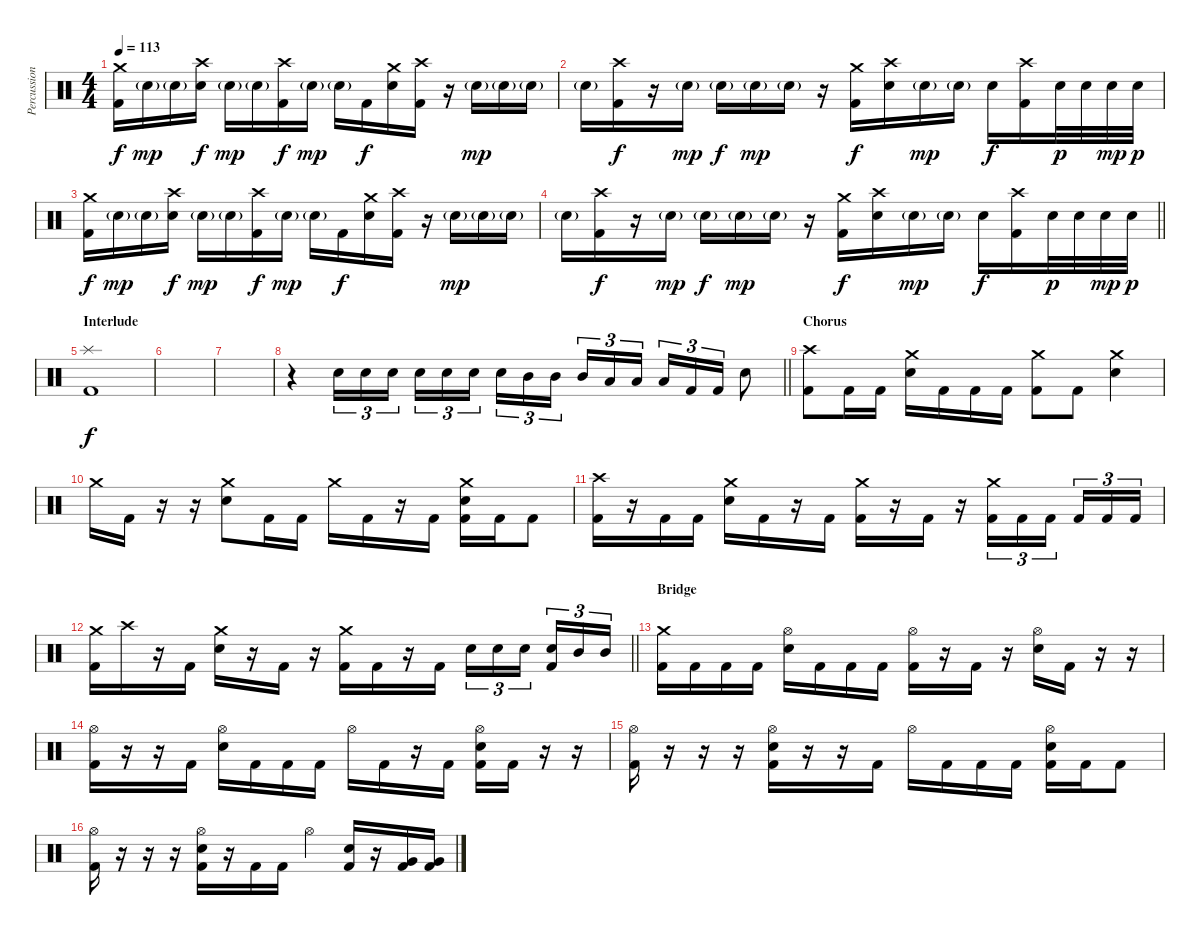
\track ("Percussion" "Percussion") {instrument percussion}
\staff {score}
\articulation defaults
\ts (4 4)
\tempo 113
\clef neutral
\ks c
("Crash medium (hit)" "Kick (hit) 2").16{dy f} "Electric Snare (hit)"{g}.16{dy mp} "Electric Snare (hit)"{g}.16 ("Crash high (hit)" "Electric Snare (hit)").16{dy f} "Electric Snare (hit)"{g}.16{dy mp} "Electric Snare (hit)"{g}.16 ("Crash high (hit)" "Kick (hit) 2").16{dy f} "Electric Snare (hit)"{g}.16{dy mp} "Electric Snare (hit)"{g}.16 "Kick (hit) 2".16{dy f} ("Crash medium (hit)" "Electric Snare (hit)").16 ("Crash high (hit)" "Kick (hit) 2").16 r.16 "Electric Snare (hit)"{g}.16{dy mp} "Electric Snare (hit)"{g}.16 "Electric Snare (hit)"{g}.16 |
"Electric Snare (hit)"{g}.16 ("Crash high (hit)" "Kick (hit) 2").16{dy f} r.16 "Electric Snare (hit)"{g}.16{dy mp} "Electric Snare (hit)"{g}.16{dy f} "Electric Snare (hit)"{g}.16{dy mp} "Electric Snare (hit)"{g}.16 r.16 ("Crash medium (hit)" "Kick (hit) 2").16{dy f} ("Crash high (hit)" "Electric Snare (hit)").16 "Electric Snare (hit)"{g}.16{dy mp} "Electric Snare (hit)"{g}.16 "Electric Snare (hit)".16{dy f} ("Crash high (hit)" "Kick (hit) 2").16 "Electric Snare (hit)".32{dy p} "Electric Snare (hit)".32 "Electric Snare (hit)".32{dy mp} "Electric Snare (hit)".32{dy p} |
("Crash medium (hit)" "Kick (hit) 2").16{dy f} "Electric Snare (hit)"{g}.16{dy mp} "Electric Snare (hit)"{g}.16 ("Crash high (hit)" "Electric Snare (hit)").16{dy f} "Electric Snare (hit)"{g}.16{dy mp} "Electric Snare (hit)"{g}.16 ("Crash high (hit)" "Kick (hit) 2").16{dy f} "Electric Snare (hit)"{g}.16{dy mp} "Electric Snare (hit)"{g}.16 "Kick (hit) 2".16{dy f} ("Crash medium (hit)" "Electric Snare (hit)").16 ("Crash high (hit)" "Kick (hit) 2").16 r.16 "Electric Snare (hit)"{g}.16{dy mp} "Electric Snare (hit)"{g}.16 "Electric Snare (hit)"{g}.16 |
\barLineRight lightlight "Electric Snare (hit)"{g}.16
("Crash high (hit)" "Kick (hit) 2").16{dy f} r.16 "Electric Snare (hit)"{g}.16{dy mp} "Electric Snare (hit)"{g}.16{dy f} "Electric Snare (hit)"{g}.16{dy mp} "Electric Snare (hit)"{g}.16 r.16 ("Crash medium (hit)" "Kick (hit) 2").16{dy f} ("Crash high (hit)" "Electric Snare (hit)").16 "Electric Snare (hit)"{g}.16{dy mp} "Electric Snare (hit)"{g}.16 "Electric Snare (hit)".16{dy f} ("Crash high (hit)" "Kick (hit) 2").16 "Electric Snare (hit)".32{dy p} "Electric Snare (hit)".32 "Electric Snare (hit)".32{dy mp} "Electric Snare (hit)".32{dy p} |
\section ("" "Interlude")
("Splash (hit)" "Kick (hit) 2").1{dy f} |
|
|
\barLineRight lightlight
r.4 "Electric Snare (hit)".16{tu (3 2)} "Electric Snare (hit)".16{tu (3 2)} "Electric Snare (hit)".16{tu (3 2) beam splitsecondary} "Electric Snare (hit)".16{tu (3 2)} "Electric Snare (hit)".16{tu (3 2)} "Electric Snare (hit)".16{tu (3 2)} "Electric Snare (hit)".16{tu (3 2)} "Mid Tom (hit)".16{tu (3 2)} "Mid Tom (hit)".16{tu (3 2) beam splitsecondary} "Mid Tom (hit)".16{tu (3 2)} "Low Tom (hit)".16{tu (3 2)} "Low Tom (hit)".16{tu (3 2)} "Low Tom (hit)".16{tu (3 2)} "Kick (hit) 2".16{tu (3 2)} "Kick (hit) 2".16{tu (3 2)} "Electric Snare (hit)".8 |
\section ("" "Chorus")
("Crash high (hit)" "Kick (hit) 2").8 "Kick (hit) 2".16 "Kick (hit) 2".16 ("Crash medium (hit)" "Electric Snare (hit)").16 "Kick (hit) 2".16 "Kick (hit) 2".16 "Kick (hit) 2".16 ("Crash medium (hit)" "Kick (hit) 2").8 "Kick (hit) 2".8 ("Crash medium (hit)" "Electric Snare (hit)").4 |
"Crash medium (hit)".16 "Kick (hit) 2".16 r.16 r.16 ("Crash medium (hit)" "Electric Snare (hit)").8 "Kick (hit) 2".16 "Kick (hit) 2".16 "Crash medium (hit)".16 "Kick (hit) 2".16 r.16 "Kick (hit) 2".16 ("Crash medium (hit)" "Electric Snare (hit)" "Kick (hit) 2").16 "Kick (hit) 2".16 "Kick (hit) 2".8 |
("Crash high (hit)" "Kick (hit) 2").16 r.16 "Kick (hit) 2".16 "Kick (hit) 2".16 ("Crash medium (hit)" "Electric Snare (hit)").16 "Kick (hit) 2".16 r.16 "Kick (hit) 2".16 ("Crash medium (hit)" "Kick (hit) 2").16 r.16 "Kick (hit) 2".16 r.16 ("Crash medium (hit)" "Kick (hit) 2").16{tu (3 2)} "Kick (hit) 2".16{tu (3 2)} "Kick (hit) 2".16{tu (3 2) beam splitsecondary} "Kick (hit) 2".16{tu (3 2)} "Kick (hit) 2".16{tu (3 2)} "Kick (hit) 2".16{tu (3 2)} |
\barLineRight lightlight
("Crash medium (hit)" "Kick (hit) 2").16 "Crash high (hit)".16 r.16 "Kick (hit) 2".16 ("Crash medium (hit)" "Electric Snare (hit)").16 r.16 "Kick (hit) 2".16 r.16 ("Crash medium (hit)" "Kick (hit) 2").16 "Kick (hit) 2".16 r.16 "Kick (hit) 2".16 "Electric Snare (hit)".16{tu (3 2)} "Electric Snare (hit)".16{tu (3 2)} "Electric Snare (hit)".16{tu (3 2) beam splitsecondary} ("Electric Snare (hit)" "Kick (hit) 2").16{tu (3 2)} "Mid Tom (hit)".16{tu (3 2)} "Mid Tom (hit)".16{tu (3 2)} |
\section ("" "Bridge")
("Crash medium (hit)" "Kick (hit) 2").16 "Kick (hit) 2".16 "Kick (hit) 2".16 "Kick (hit) 2".16 ("Hi-Hat (open)" "Electric Snare (hit)").16 "Kick (hit) 2".16 "Kick (hit) 2".16 "Kick (hit) 2".16 ("Hi-Hat (open)" "Kick (hit) 2").16 r.16 "Kick (hit) 2".16 r.16 ("Hi-Hat (open)" "Electric Snare (hit)").16 "Kick (hit) 2".16 r.16 r.16 |
("Hi-Hat (open)" "Kick (hit) 2").16 r.16 r.16 "Kick (hit) 2".16 ("Hi-Hat (open)" "Electric Snare (hit)").16 "Kick (hit) 2".16 "Kick (hit) 2".16 "Kick (hit) 2".16 "Hi-Hat (open)".16 "Kick (hit) 2".16 r.16 "Kick (hit) 2".16 ("Hi-Hat (open)" "Electric Snare (hit)" "Kick (hit) 2").16 "Kick (hit) 2".16 r.16 r.16 |
("Hi-Hat (open)" "Kick (hit) 2").16 r.16 r.16 r.16 ("Hi-Hat (open)" "Electric Snare (hit)" "Kick (hit) 2").16 r.16 r.16 "Kick (hit) 2".16 "Hi-Hat (open)".16 "Kick (hit) 2".16 "Kick (hit) 2".16 "Kick (hit) 2".16 ("Hi-Hat (open)" "Electric Snare (hit)" "Kick (hit) 2").16 "Kick (hit) 2".16 "Kick (hit) 2".8 |
("Hi-Hat (open)" "Kick (hit) 2").16 r.16 r.16 r.16 ("Hi-Hat (open)" "Electric Snare (hit)" "Kick (hit) 2").16 r.16 "Kick (hit) 2".16 "Kick (hit) 2".16 "Hi-Hat (open)".4 ("Electric Snare (hit)" "Kick (hit) 2").16 r.16 ("Very Low Tom (hit)" "Kick (hit) 2").16 ("Very Low Tom (hit)" "Kick (hit) 2").16
